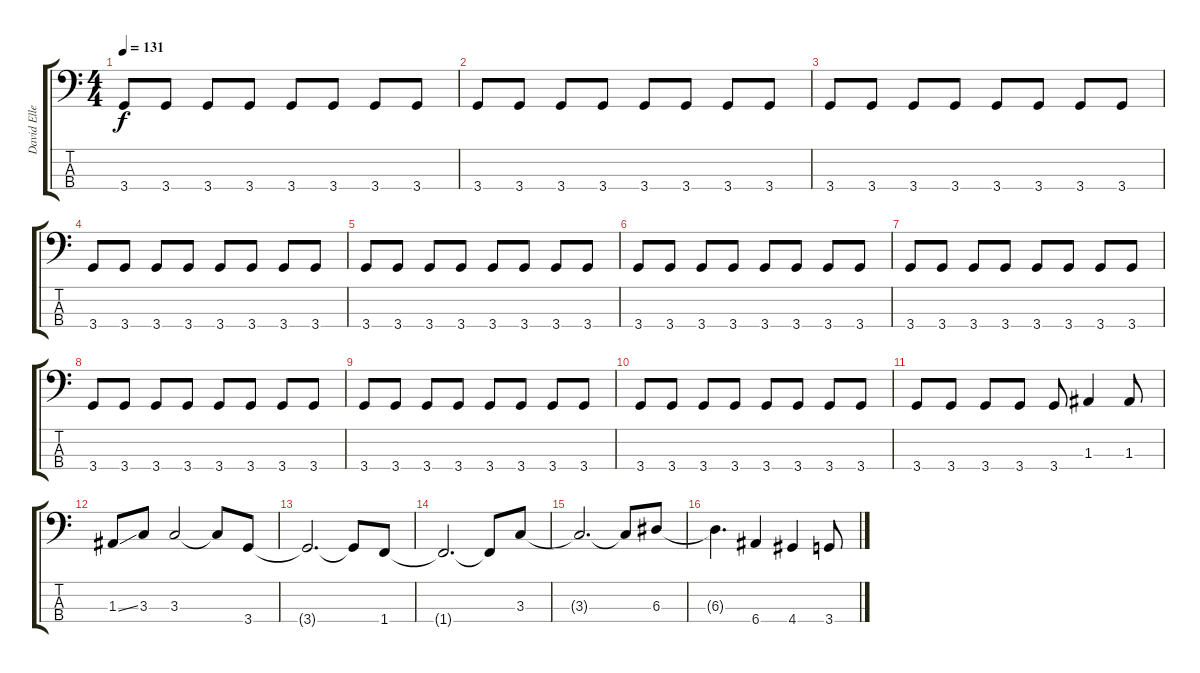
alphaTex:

\track ("David Ellefson" "David Elle") {instrument electricbasspick}
\staff {score tabs}
\tuning (G2 D2 A1 E1) {hide}
\ts (4 4)
\tempo 131
\clef f4
\ks c
3.4.8{dy f} 3.4.8 3.4.8 3.4.8 3.4.8 3.4.8 3.4.8 3.4.8 |
3.4.8 3.4.8 3.4.8 3.4.8 3.4.8 3.4.8 3.4.8 3.4.8 |
3.4.8 3.4.8 3.4.8 3.4.8 3.4.8 3.4.8 3.4.8 3.4.8 |
3.4.8 3.4.8 3.4.8 3.4.8 3.4.8 3.4.8 3.4.8 3.4.8 |
3.4.8 3.4.8 3.4.8 3.4.8 3.4.8 3.4.8 3.4.8 3.4.8 |
3.4.8 3.4.8 3.4.8 3.4.8 3.4.8 3.4.8 3.4.8 3.4.8 |
3.4.8 3.4.8 3.4.8 3.4.8 3.4.8 3.4.8 3.4.8 3.4.8 |
3.4.8 3.4.8 3.4.8 3.4.8 3.4.8 3.4.8 3.4.8 3.4.8 |
3.4.8 3.4.8 3.4.8 3.4.8 3.4.8 3.4.8 3.4.8 3.4.8 |
3.4.8 3.4.8 3.4.8 3.4.8 3.4.8 3.4.8 3.4.8 3.4.8 |
3.4.8 3.4.8 3.4.8 3.4.8 3.4.8 1.3.4 1.3.8 |
1.3{ss}.8 3.3.8 3.3.2 3.3{t}.8 3.4.8 |
3.4{t}.2{d} 3.4{t}.8 1.4.8 |
1.4{t}.2{d} 1.4{t}.8 3.3.8 |
3.3{t}.2{d} 3.3{t}.8 6.3.8 |
6.3{t}.4{d} 6.4.4 4.4.4 3.4.8
